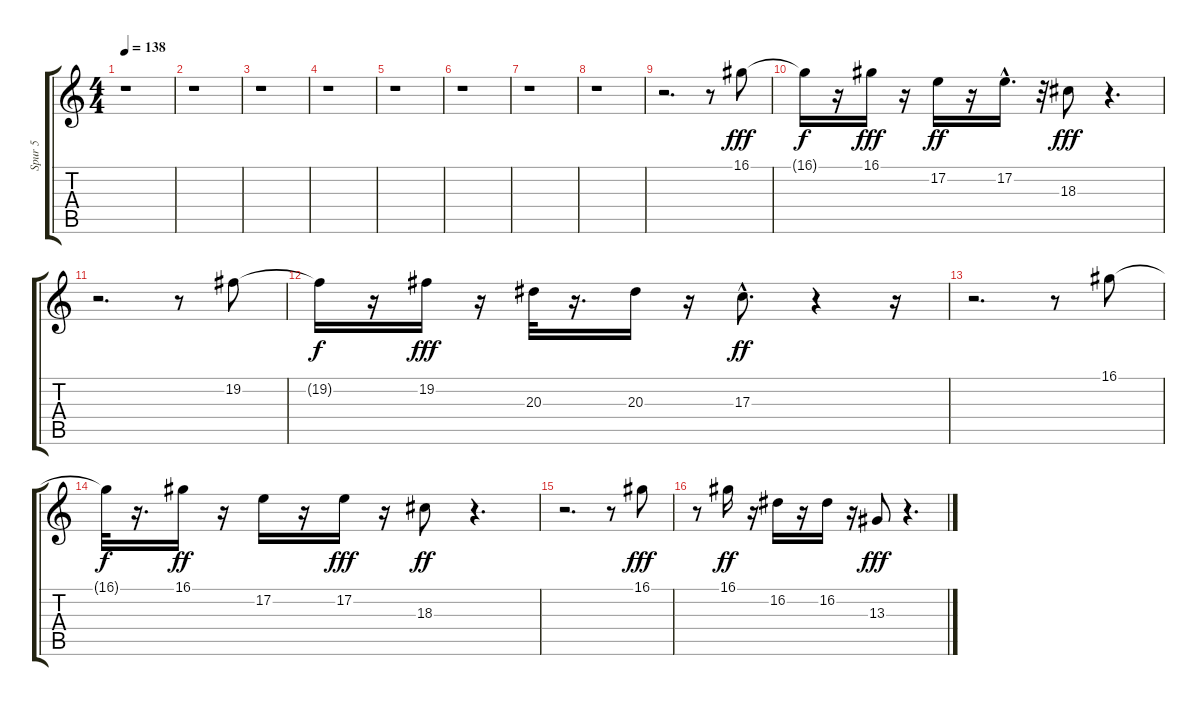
\track ("Spur 5" "Spur 5") {instrument lead2sawtooth}
\staff {score tabs}
\tuning (E4 B3 G3 D3 A2 E2) {hide}
\ts (4 4)
\tempo 138
\clef g2
\ks c
r.1{dy ff} |
r.1 |
r.1 |
r.1 |
r.1 |
r.1 |
r.1 |
r.1 |
r.2{d} r.8 16.1.8{dy fff} |
16.1{t}.16{dy f} r.16 16.1.16{dy fff} r.16 17.2.16{dy ff} r.16 17.2{hac}.16{d} r.32 18.3.8{dy fff} r.4{d} |
r.2{d} r.8 19.2.8 |
19.2{t}.16{dy f} r.16 19.2.16{dy fff} r.16 20.3.32 r.16{d} 20.3.16 r.16 17.3{hac}.8{d dy ff} r.4 r.16 |
r.2{d} r.8 16.1.8 |
16.1{t}.32{dy f} r.16{d} 16.1.16{dy ff} r.16 17.2.16 r.16 17.2.16{dy fff} r.16 18.3.8{dy ff} r.4{d} |
r.2{d} r.8 16.1.8{dy fff} |
r.8 16.1.16{dy ff} r.16 16.2.16 r.16 16.2.16 r.16 13.3.8{dy fff} r.4{d}
